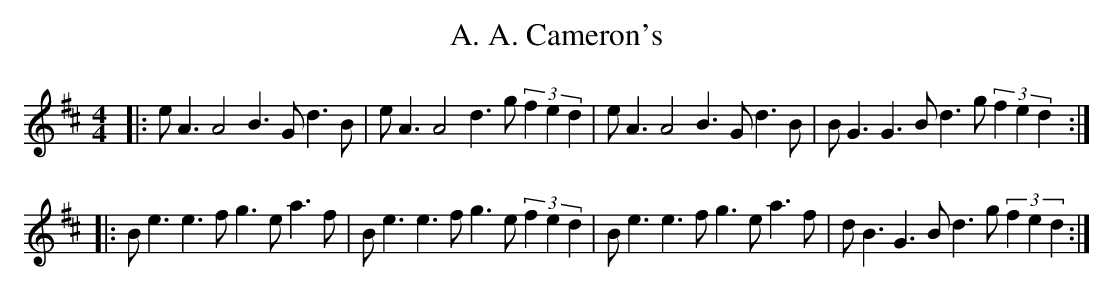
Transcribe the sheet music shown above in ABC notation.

X:1
T:A. A. Cameron's
M:4/4
L:1/8
K:D
|: eA3 A4 B3G d3B | eA3  A4 d3g (3f2e2d2 | eA3  A4 B3G d3B | BG3 G3B d3g (3f2e2d2 :|
|: Be3e3f g3e a3f | Be3 e3f g3e (3f2e2d2 | Be3 e3f g3e a3f | dB3 G3B d3g (3f2e2d2 :|
